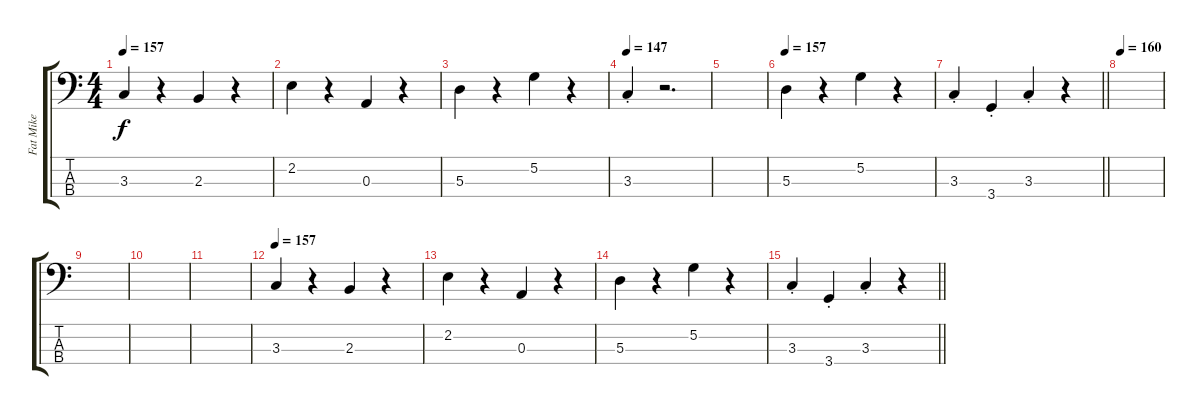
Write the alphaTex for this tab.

\track ("Fat Mike" "Fat Mike") {instrument electricbassfinger}
\staff {score tabs}
\tuning (G2 D2 A1 E1) {hide}
\ts (4 4)
\tempo 157
\clef f4
\ks c
3.3.4{dy f} r.4 2.3.4 r.4 |
2.2.4 r.4 0.3.4 r.4 |
5.3.4 r.4 5.2.4 r.4 |
\tempo 147
3.3{st}.4 r.2{d} |
|
\tempo 157
5.3.4 r.4 5.2.4 r.4 |
\barLineRight lightlight
3.3{st}.4 3.4{st}.4 3.3{st}.4 r.4 |
\section ("" "")
\tempo 160
|
|
|
|
\tempo 157
3.3.4 r.4 2.3.4 r.4 |
2.2.4 r.4 0.3.4 r.4 |
5.3.4 r.4 5.2.4 r.4 |
\barLineRight lightlight
3.3{st}.4 3.4{st}.4 3.3{st}.4 r.4
